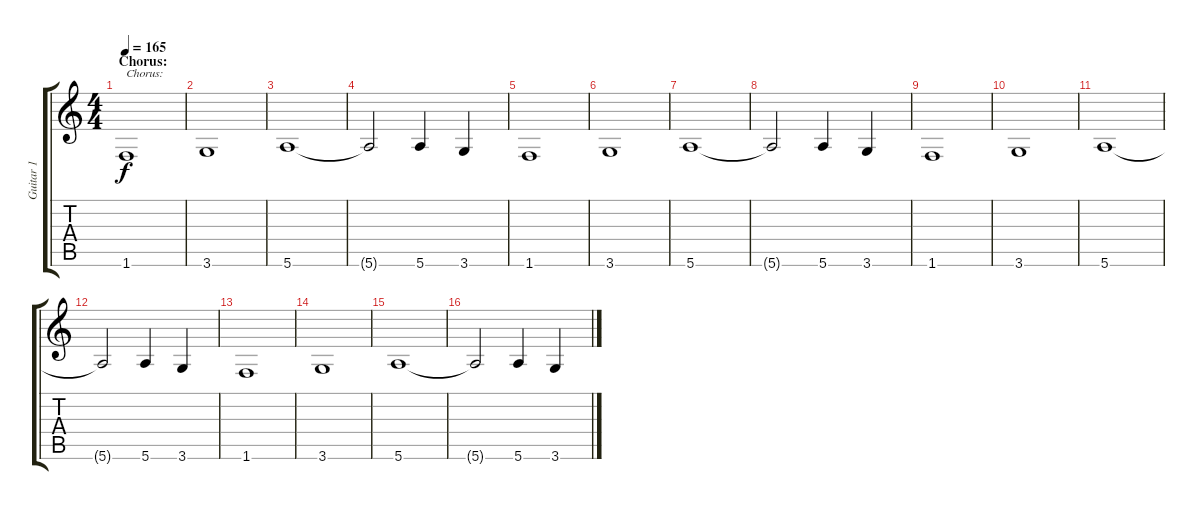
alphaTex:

\track ("Guitar 1" "Guitar 1") {instrument overdrivenguitar}
\staff {score tabs}
\tuning (E4 B3 G3 D3 A2 E2) {hide}
\ts (4 4)
\section ("" "Chorus:")
\tempo 165
\clef g2
\ks c
1.6.1{txt "Chorus:" dy f} |
3.6.1 |
5.6.1 |
5.6{t}.2 5.6.4 3.6.4 |
1.6.1 |
3.6.1 |
5.6.1 |
5.6{t}.2 5.6.4 3.6.4 |
1.6.1 |
3.6.1 |
5.6.1 |
5.6{t}.2 5.6.4 3.6.4 |
1.6.1 |
3.6.1 |
5.6.1 |
5.6{t}.2 5.6.4 3.6.4
